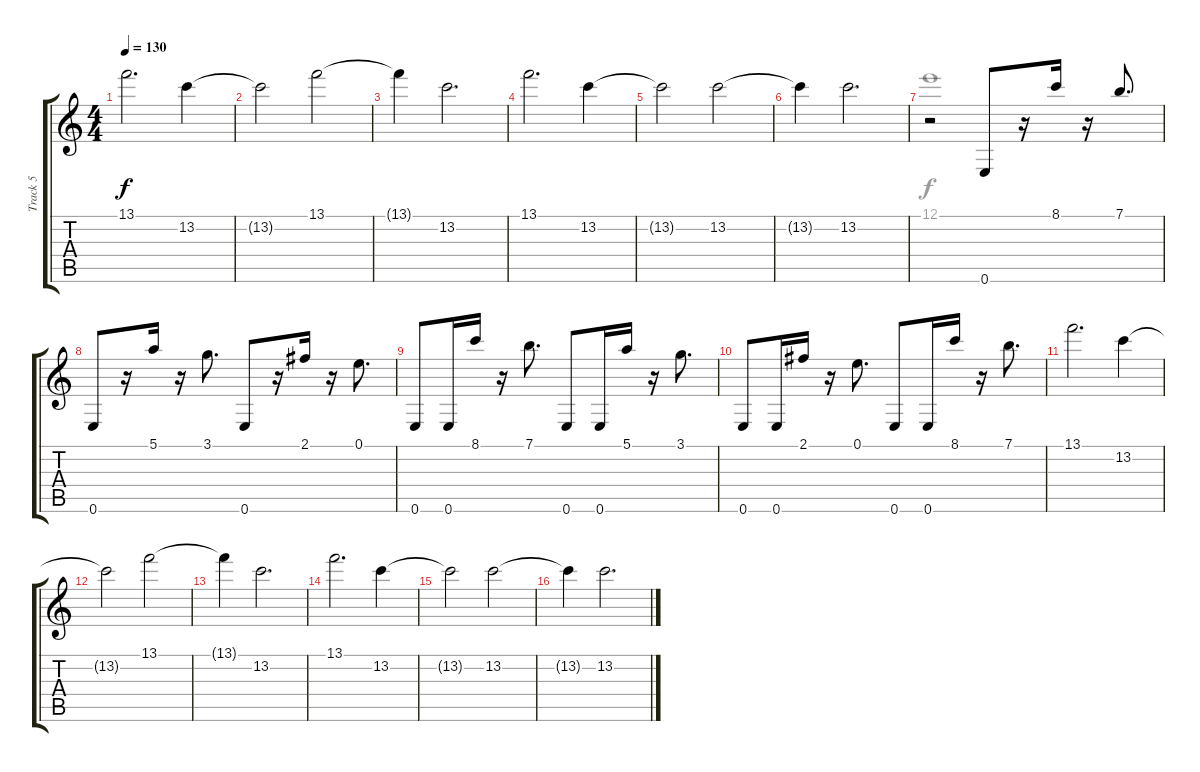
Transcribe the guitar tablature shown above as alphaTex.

\track ("Track 5" "Track 5") {instrument electricguitarjazz}
\staff {score tabs}
\tuning (E4 B3 G3 D3 A2 E2) {hide}
\voice
\ts (4 4)
\tempo 130
\clef g2
\ks c
13.1.2{d dy f volume 9 instrument pad6metallic} 13.2.4 |
13.2{t}.2 13.1.2 |
13.1{t}.4 13.2.2{d} |
13.1.2{d} 13.2.4 |
13.2{t}.2 13.2.2 |
13.2{t}.4 13.2.2{d} |
r.2 0.6.8{volume 13 instrument electricguitarjazz} r.16 8.1.16 r.16 7.1.8{d} |
0.6.8 r.16 5.1.16 r.16 3.1.8{d} 0.6.8 r.16 2.1.16 r.16 0.1.8{d} |
0.6.8 0.6.16 8.1.16 r.16 7.1.8{d} 0.6.8 0.6.16 5.1.16 r.16 3.1.8{d} |
0.6.8 0.6.16 2.1.16 r.16 0.1.8{d} 0.6.8 0.6.16 8.1.16 r.16 7.1.8{d} |
13.1.2{d volume 9 instrument pad6metallic} 13.2.4 |
13.2{t}.2 13.1.2 |
13.1{t}.4 13.2.2{d} |
13.1.2{d} 13.2.4 |
13.2{t}.2 13.2.2 |
13.2{t}.4 13.2.2{d}
\voice
\clef g2
\ottava regular
\simile none
\ks c
|
|
|
|
|
|
12.1.1 |
|
|
|
|
|
|
|
|
